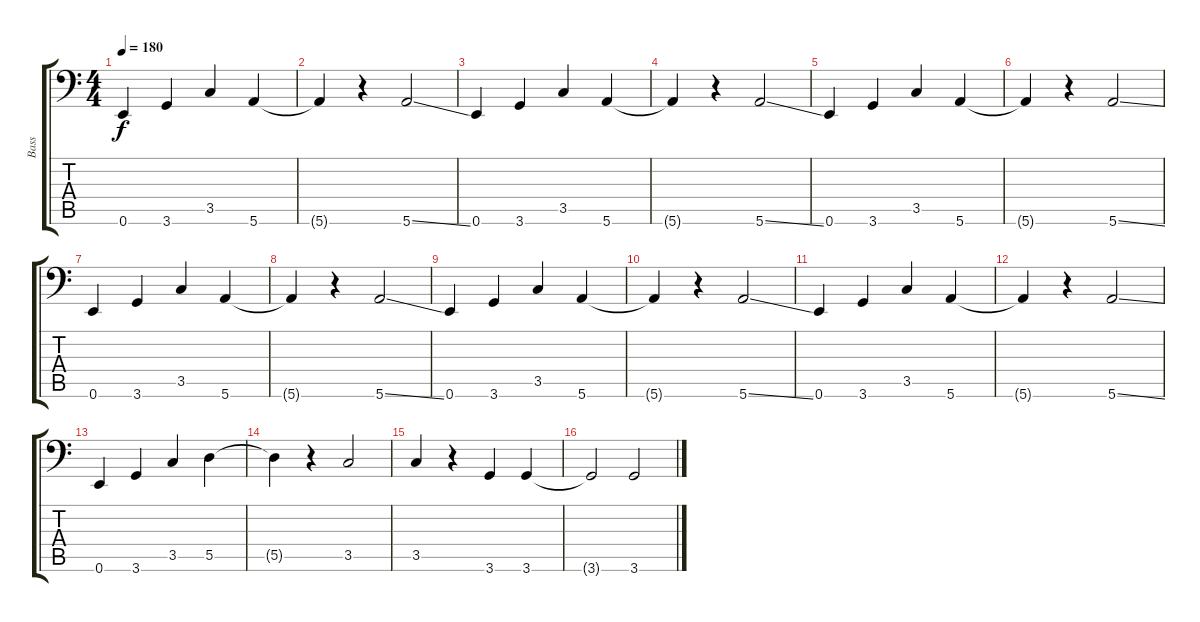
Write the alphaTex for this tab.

\track ("Bass" "Bass") {instrument electricbassfinger}
\staff {score tabs}
\tuning (E3 B2 G2 D2 A1 E1) {hide}
\ts (4 4)
\tempo 180
\clef f4
\ks c
0.6.4{dy f instrument electricbassfinger} 3.6.4 3.5.4 5.6.4 |
5.6{t}.4 r.4 5.6{ss}.2 |
0.6.4 3.6.4 3.5.4 5.6.4 |
5.6{t}.4 r.4 5.6{ss}.2 |
0.6.4 3.6.4 3.5.4 5.6.4 |
5.6{t}.4 r.4 5.6{ss}.2 |
0.6.4 3.6.4 3.5.4 5.6.4 |
5.6{t}.4 r.4 5.6{ss}.2 |
0.6.4 3.6.4 3.5.4 5.6.4 |
5.6{t}.4 r.4 5.6{ss}.2 |
0.6.4 3.6.4 3.5.4 5.6.4 |
5.6{t}.4 r.4 5.6{ss}.2 |
0.6.4 3.6.4 3.5.4 5.5.4 |
5.5{t}.4 r.4 3.5.2 |
3.5.4 r.4 3.6.4 3.6.4 |
3.6{t}.2 3.6.2
